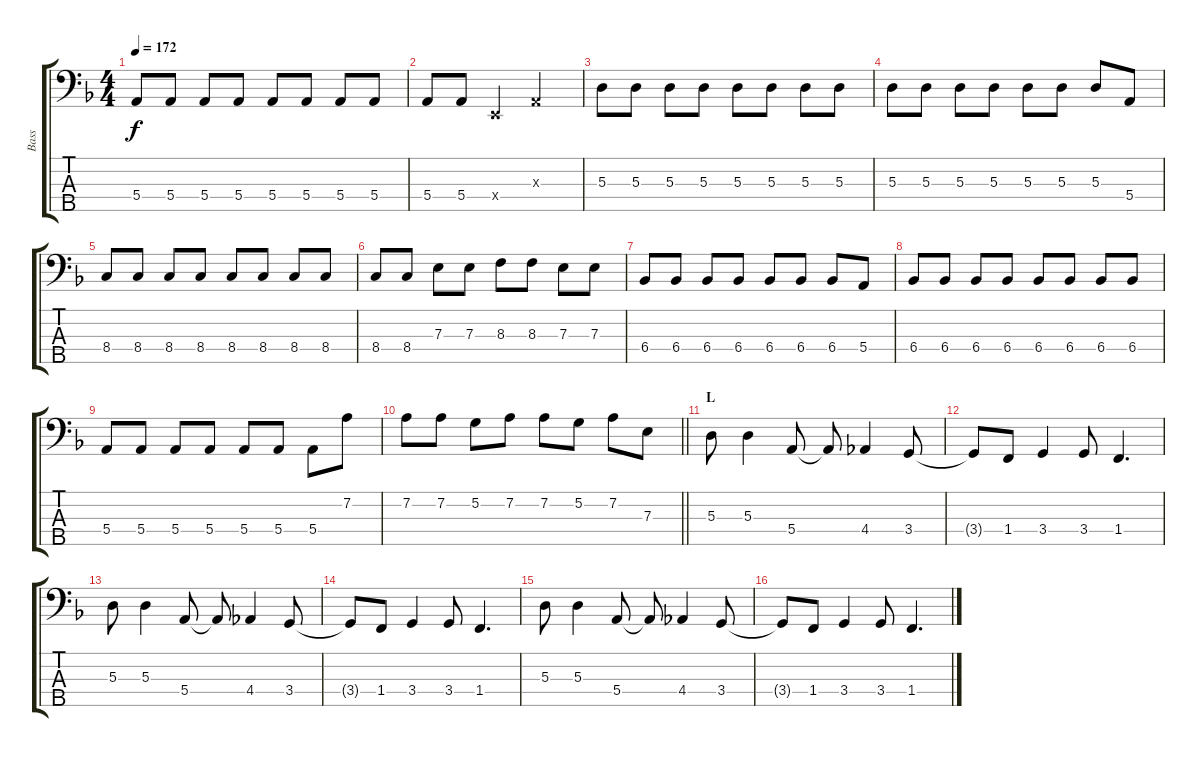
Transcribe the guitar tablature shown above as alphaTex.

\track ("Bass" "Bass") {instrument electricbassfinger}
\staff {score tabs}
\tuning (G2 D2 A1 E1 B0) {hide}
\ts (4 4)
\tempo 172
\clef f4
\ks f
5.4.8{dy f} 5.4.8 5.4.8 5.4.8 5.4.8 5.4.8 5.4.8 5.4.8 |
5.4.8 5.4.8 0.4{x}.4 0.3{x}.2 |
5.3.8 5.3.8 5.3.8 5.3.8 5.3.8 5.3.8 5.3.8 5.3.8 |
5.3.8 5.3.8 5.3.8 5.3.8 5.3.8 5.3.8 5.3.8 5.4.8 |
8.4.8 8.4.8 8.4.8 8.4.8 8.4.8 8.4.8 8.4.8 8.4.8 |
8.4.8 8.4.8 7.3.8 7.3.8 8.3.8 8.3.8 7.3.8 7.3.8 |
6.4.8 6.4.8 6.4.8 6.4.8 6.4.8 6.4.8 6.4.8 5.4.8 |
6.4.8 6.4.8 6.4.8 6.4.8 6.4.8 6.4.8 6.4.8 6.4.8 |
5.4.8 5.4.8 5.4.8 5.4.8 5.4.8 5.4.8 5.4.8 7.2.8 |
\barLineRight lightlight
7.2.8 7.2.8 5.2.8 7.2.8 7.2.8 5.2.8 7.2.8 7.3.8 |
\section ("" "L")
5.3.8 5.3.4 5.4.8 5.4{t}.8 4.4.4 3.4.8 |
3.4{t}.8 1.4.8 3.4.4 3.4.8 1.4.4{d} |
5.3.8 5.3.4 5.4.8 5.4{t}.8 4.4.4 3.4.8 |
3.4{t}.8 1.4.8 3.4.4 3.4.8 1.4.4{d} |
5.3.8 5.3.4 5.4.8 5.4{t}.8 4.4.4 3.4.8 |
3.4{t}.8 1.4.8 3.4.4 3.4.8 1.4.4{d}
